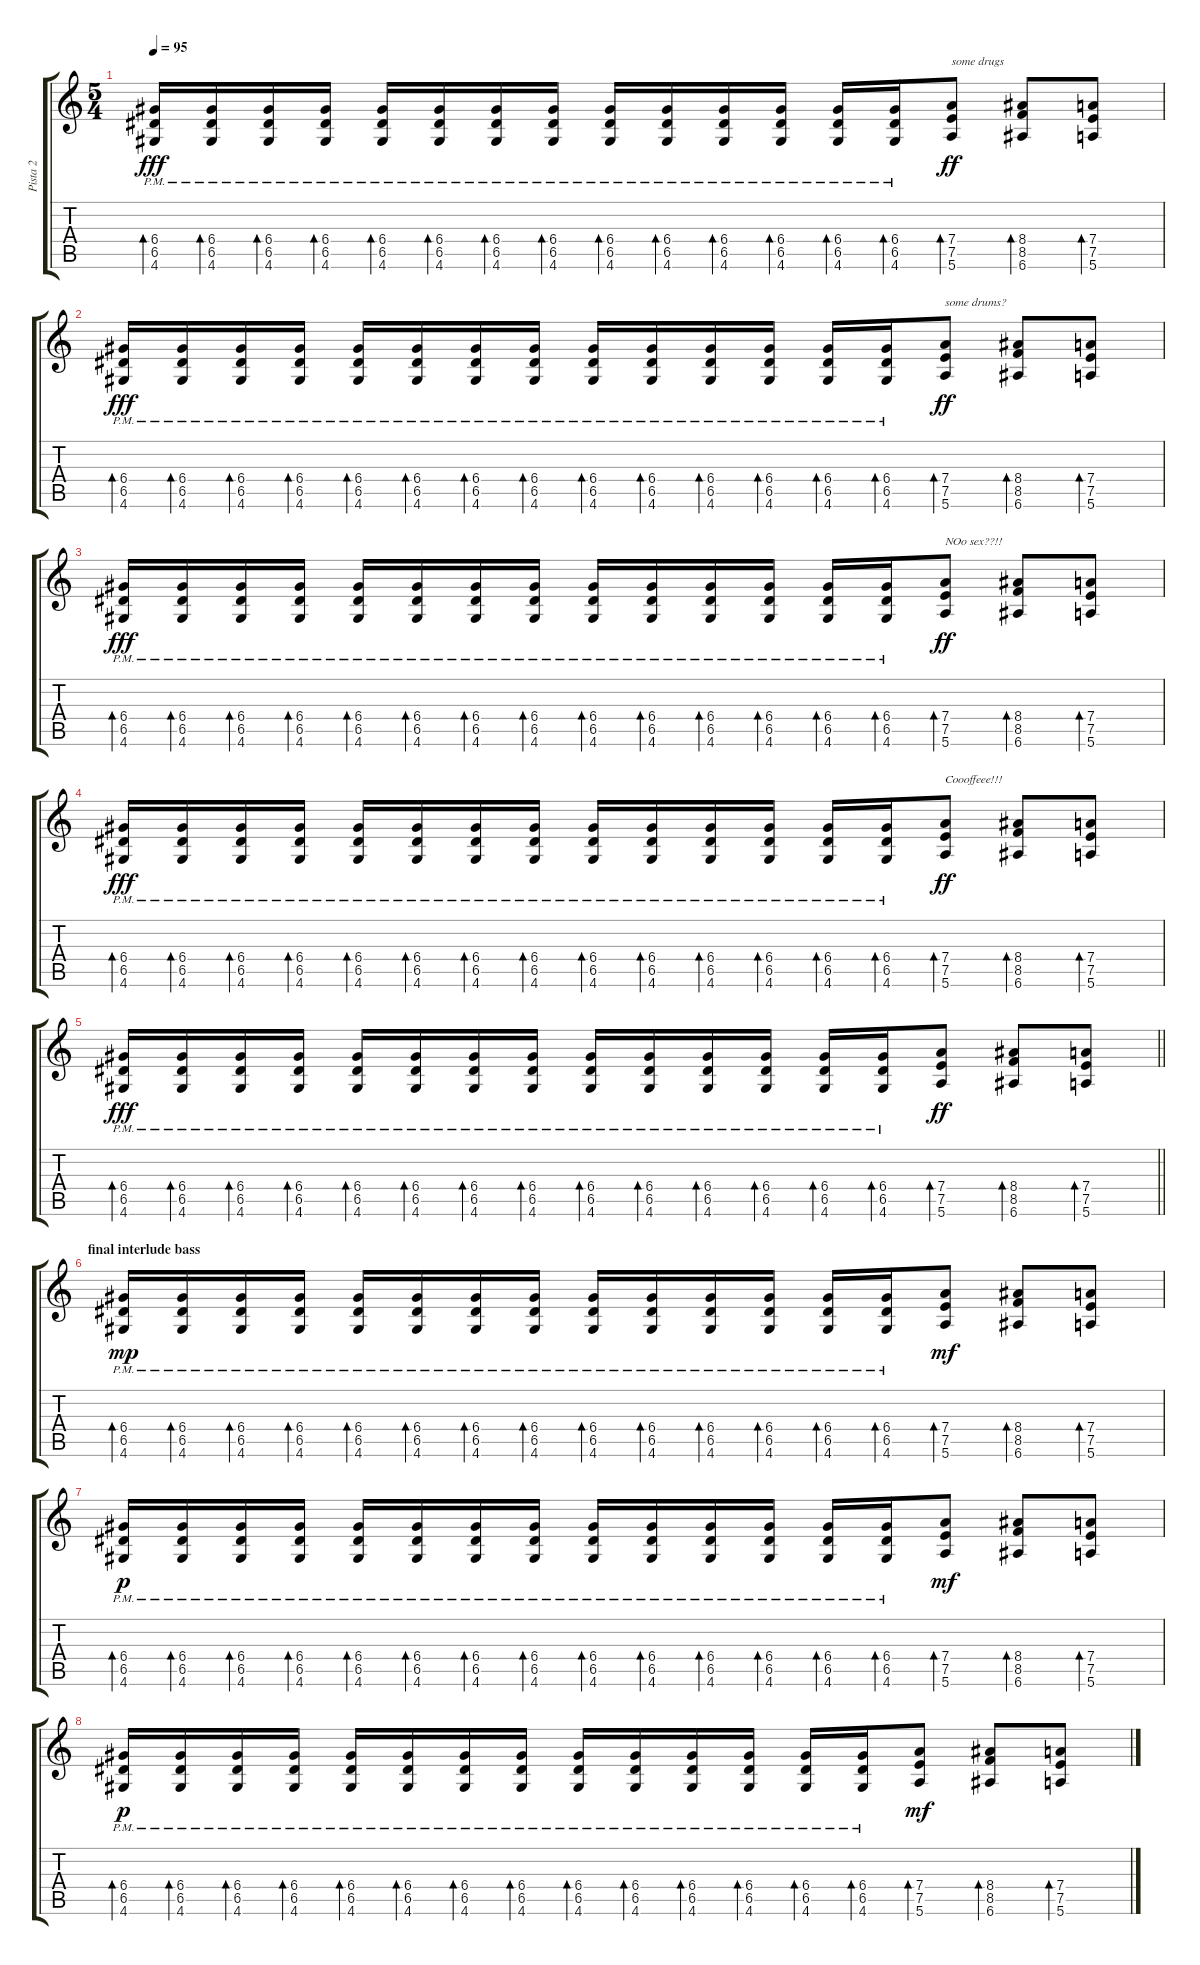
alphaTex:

\track ("Pista 2" "Pista 2") {instrument distortionguitar}
\staff {score tabs}
\tuning (E4 B3 G3 D3 A2 E2) {hide}
\ts (5 4)
\tempo 95
\clef g2
\ks c
(6.4{pm} 6.5{pm} 4.6{pm}).16{bd 120 dy fff volume 16 instrument distortionguitar} (6.4{pm} 6.5{pm} 4.6{pm}).16{bd 120} (6.4{pm} 6.5{pm} 4.6{pm}).16{bd 120} (6.4{pm} 6.5{pm} 4.6{pm}).16{bd 120} (6.4{pm} 6.5{pm} 4.6{pm}).16{bd 120} (6.4{pm} 6.5{pm} 4.6{pm}).16{bd 120} (6.4{pm} 6.5{pm} 4.6{pm}).16{bd 120} (6.4{pm} 6.5{pm} 4.6{pm}).16{bd 120} (6.4{pm} 6.5{pm} 4.6{pm}).16{bd 120} (6.4{pm} 6.5{pm} 4.6{pm}).16{bd 120} (6.4{pm} 6.5{pm} 4.6{pm}).16{bd 120} (6.4{pm} 6.5{pm} 4.6{pm}).16{bd 120} (6.4{pm} 6.5{pm} 4.6{pm}).16{bd 120} (6.4{pm} 6.5{pm} 4.6{pm}).16{bd 120} (7.4 7.5 5.6).8{bd 120 txt "some drugs" dy ff volume 15} (8.4 8.5 6.6).8{bd 120} (7.4 7.5 5.6).8{bd 120} |
(6.4{pm} 6.5{pm} 4.6{pm}).16{bd 120 dy fff volume 16 instrument distortionguitar} (6.4{pm} 6.5{pm} 4.6{pm}).16{bd 120} (6.4{pm} 6.5{pm} 4.6{pm}).16{bd 120} (6.4{pm} 6.5{pm} 4.6{pm}).16{bd 120} (6.4{pm} 6.5{pm} 4.6{pm}).16{bd 120} (6.4{pm} 6.5{pm} 4.6{pm}).16{bd 120} (6.4{pm} 6.5{pm} 4.6{pm}).16{bd 120} (6.4{pm} 6.5{pm} 4.6{pm}).16{bd 120} (6.4{pm} 6.5{pm} 4.6{pm}).16{bd 120} (6.4{pm} 6.5{pm} 4.6{pm}).16{bd 120} (6.4{pm} 6.5{pm} 4.6{pm}).16{bd 120} (6.4{pm} 6.5{pm} 4.6{pm}).16{bd 120} (6.4{pm} 6.5{pm} 4.6{pm}).16{bd 120} (6.4{pm} 6.5{pm} 4.6{pm}).16{bd 120} (7.4 7.5 5.6).8{bd 120 txt "some drums?" dy ff volume 15} (8.4 8.5 6.6).8{bd 120} (7.4 7.5 5.6).8{bd 120} |
(6.4{pm} 6.5{pm} 4.6{pm}).16{bd 120 dy fff volume 16 instrument distortionguitar} (6.4{pm} 6.5{pm} 4.6{pm}).16{bd 120} (6.4{pm} 6.5{pm} 4.6{pm}).16{bd 120} (6.4{pm} 6.5{pm} 4.6{pm}).16{bd 120} (6.4{pm} 6.5{pm} 4.6{pm}).16{bd 120} (6.4{pm} 6.5{pm} 4.6{pm}).16{bd 120} (6.4{pm} 6.5{pm} 4.6{pm}).16{bd 120} (6.4{pm} 6.5{pm} 4.6{pm}).16{bd 120} (6.4{pm} 6.5{pm} 4.6{pm}).16{bd 120} (6.4{pm} 6.5{pm} 4.6{pm}).16{bd 120} (6.4{pm} 6.5{pm} 4.6{pm}).16{bd 120} (6.4{pm} 6.5{pm} 4.6{pm}).16{bd 120} (6.4{pm} 6.5{pm} 4.6{pm}).16{bd 120} (6.4{pm} 6.5{pm} 4.6{pm}).16{bd 120} (7.4 7.5 5.6).8{bd 120 txt "NOo sex??!!" dy ff volume 15} (8.4 8.5 6.6).8{bd 120} (7.4 7.5 5.6).8{bd 120} |
(6.4{pm} 6.5{pm} 4.6{pm}).16{bd 120 dy fff volume 16 instrument distortionguitar} (6.4{pm} 6.5{pm} 4.6{pm}).16{bd 120} (6.4{pm} 6.5{pm} 4.6{pm}).16{bd 120} (6.4{pm} 6.5{pm} 4.6{pm}).16{bd 120} (6.4{pm} 6.5{pm} 4.6{pm}).16{bd 120} (6.4{pm} 6.5{pm} 4.6{pm}).16{bd 120} (6.4{pm} 6.5{pm} 4.6{pm}).16{bd 120} (6.4{pm} 6.5{pm} 4.6{pm}).16{bd 120} (6.4{pm} 6.5{pm} 4.6{pm}).16{bd 120} (6.4{pm} 6.5{pm} 4.6{pm}).16{bd 120} (6.4{pm} 6.5{pm} 4.6{pm}).16{bd 120} (6.4{pm} 6.5{pm} 4.6{pm}).16{bd 120} (6.4{pm} 6.5{pm} 4.6{pm}).16{bd 120} (6.4{pm} 6.5{pm} 4.6{pm}).16{bd 120} (7.4 7.5 5.6).8{bd 120 txt "Coooffeee!!!" dy ff volume 15} (8.4 8.5 6.6).8{bd 120} (7.4 7.5 5.6).8{bd 120} |
\barLineRight lightlight
(6.4{pm} 6.5{pm} 4.6{pm}).16{bd 120 dy fff volume 16 instrument distortionguitar} (6.4{pm} 6.5{pm} 4.6{pm}).16{bd 120} (6.4{pm} 6.5{pm} 4.6{pm}).16{bd 120} (6.4{pm} 6.5{pm} 4.6{pm}).16{bd 120} (6.4{pm} 6.5{pm} 4.6{pm}).16{bd 120} (6.4{pm} 6.5{pm} 4.6{pm}).16{bd 120} (6.4{pm} 6.5{pm} 4.6{pm}).16{bd 120} (6.4{pm} 6.5{pm} 4.6{pm}).16{bd 120} (6.4{pm} 6.5{pm} 4.6{pm}).16{bd 120} (6.4{pm} 6.5{pm} 4.6{pm}).16{bd 120} (6.4{pm} 6.5{pm} 4.6{pm}).16{bd 120} (6.4{pm} 6.5{pm} 4.6{pm}).16{bd 120} (6.4{pm} 6.5{pm} 4.6{pm}).16{bd 120} (6.4{pm} 6.5{pm} 4.6{pm}).16{bd 120} (7.4 7.5 5.6).8{bd 120 dy ff volume 15} (8.4 8.5 6.6).8{bd 120} (7.4 7.5 5.6).8{bd 120} |
\section ("" "final interlude bass")
(6.4{pm} 6.5{pm} 4.6{pm}).16{bd 120 dy mp volume 16 instrument distortionguitar} (6.4{pm} 6.5{pm} 4.6{pm}).16{bd 120} (6.4{pm} 6.5{pm} 4.6{pm}).16{bd 120} (6.4{pm} 6.5{pm} 4.6{pm}).16{bd 120} (6.4{pm} 6.5{pm} 4.6{pm}).16{bd 120} (6.4{pm} 6.5{pm} 4.6{pm}).16{bd 120} (6.4{pm} 6.5{pm} 4.6{pm}).16{bd 120} (6.4{pm} 6.5{pm} 4.6{pm}).16{bd 120} (6.4{pm} 6.5{pm} 4.6{pm}).16{bd 120} (6.4{pm} 6.5{pm} 4.6{pm}).16{bd 120} (6.4{pm} 6.5{pm} 4.6{pm}).16{bd 120} (6.4{pm} 6.5{pm} 4.6{pm}).16{bd 120} (6.4{pm} 6.5{pm} 4.6{pm}).16{bd 120} (6.4{pm} 6.5{pm} 4.6{pm}).16{bd 120} (7.4 7.5 5.6).8{bd 120 dy mf volume 15} (8.4 8.5 6.6).8{bd 120} (7.4 7.5 5.6).8{bd 120} |
(6.4{pm} 6.5{pm} 4.6{pm}).16{bd 120 dy p volume 16 instrument distortionguitar} (6.4{pm} 6.5{pm} 4.6{pm}).16{bd 120} (6.4{pm} 6.5{pm} 4.6{pm}).16{bd 120} (6.4{pm} 6.5{pm} 4.6{pm}).16{bd 120} (6.4{pm} 6.5{pm} 4.6{pm}).16{bd 120} (6.4{pm} 6.5{pm} 4.6{pm}).16{bd 120} (6.4{pm} 6.5{pm} 4.6{pm}).16{bd 120} (6.4{pm} 6.5{pm} 4.6{pm}).16{bd 120} (6.4{pm} 6.5{pm} 4.6{pm}).16{bd 120} (6.4{pm} 6.5{pm} 4.6{pm}).16{bd 120} (6.4{pm} 6.5{pm} 4.6{pm}).16{bd 120} (6.4{pm} 6.5{pm} 4.6{pm}).16{bd 120} (6.4{pm} 6.5{pm} 4.6{pm}).16{bd 120} (6.4{pm} 6.5{pm} 4.6{pm}).16{bd 120} (7.4 7.5 5.6).8{bd 120 dy mf volume 15} (8.4 8.5 6.6).8{bd 120} (7.4 7.5 5.6).8{bd 120} |
(6.4{pm} 6.5{pm} 4.6{pm}).16{bd 120 dy p volume 16 instrument distortionguitar} (6.4{pm} 6.5{pm} 4.6{pm}).16{bd 120} (6.4{pm} 6.5{pm} 4.6{pm}).16{bd 120} (6.4{pm} 6.5{pm} 4.6{pm}).16{bd 120} (6.4{pm} 6.5{pm} 4.6{pm}).16{bd 120} (6.4{pm} 6.5{pm} 4.6{pm}).16{bd 120} (6.4{pm} 6.5{pm} 4.6{pm}).16{bd 120} (6.4{pm} 6.5{pm} 4.6{pm}).16{bd 120} (6.4{pm} 6.5{pm} 4.6{pm}).16{bd 120} (6.4{pm} 6.5{pm} 4.6{pm}).16{bd 120} (6.4{pm} 6.5{pm} 4.6{pm}).16{bd 120} (6.4{pm} 6.5{pm} 4.6{pm}).16{bd 120} (6.4{pm} 6.5{pm} 4.6{pm}).16{bd 120} (6.4{pm} 6.5{pm} 4.6{pm}).16{bd 120} (7.4 7.5 5.6).8{bd 120 dy mf volume 15} (8.4 8.5 6.6).8{bd 120} (7.4 7.5 5.6).8{bd 120}
